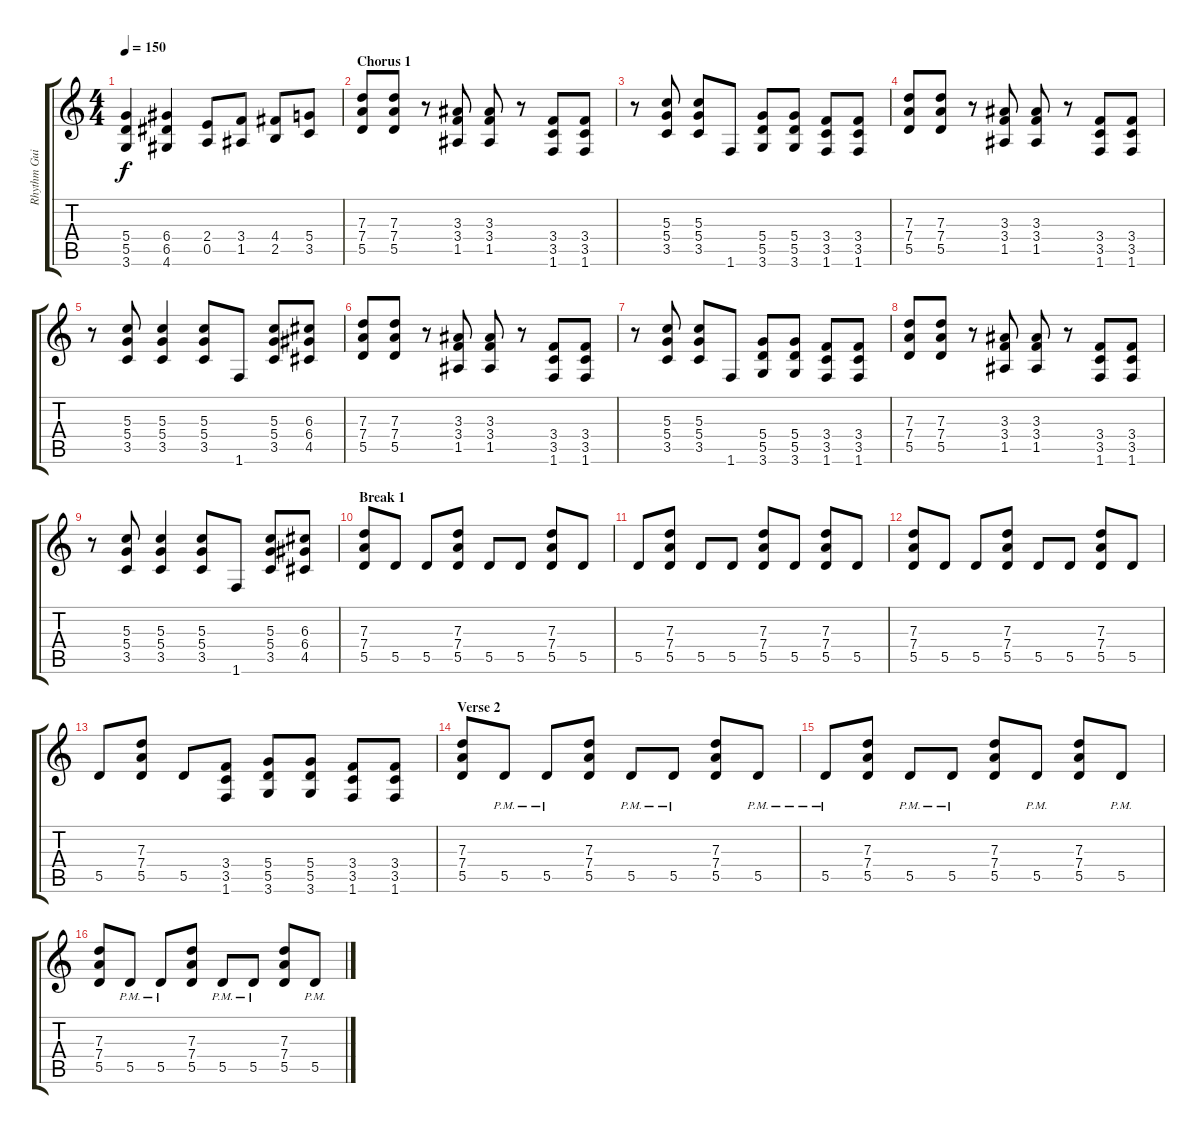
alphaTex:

\track ("Rhythm Guitar" "Rhythm Gui") {instrument overdrivenguitar}
\staff {score tabs}
\tuning (E4 B3 G3 D3 A2 E2) {hide}
\ts (4 4)
\tempo 150
\clef g2
\ks c
(5.4 5.5 3.6).4{dy f} (6.4 6.5 4.6).4 (2.4 0.5).8 (3.4 1.5).8 (4.4 2.5).8 (5.4 3.5).8 |
\section ("" "Chorus 1")
(7.3 7.4 5.5).8 (7.3 7.4 5.5).8 r.8 (3.3 3.4 1.5).8 (3.3 3.4 1.5).8 r.8 (3.4 3.5 1.6).8 (3.4 3.5 1.6).8 |
r.8 (5.3 5.4 3.5).8 (5.3 5.4 3.5).8 1.6.8 (5.4 5.5 3.6).8 (5.4 5.5 3.6).8 (3.4 3.5 1.6).8 (3.4 3.5 1.6).8 |
(7.3 7.4 5.5).8 (7.3 7.4 5.5).8 r.8 (3.3 3.4 1.5).8 (3.3 3.4 1.5).8 r.8 (3.4 3.5 1.6).8 (3.4 3.5 1.6).8 |
r.8 (5.3 5.4 3.5).8 (5.3 5.4 3.5).4 (5.3 5.4 3.5).8 1.6.8 (5.3 5.4 3.5).8 (6.3 6.4 4.5).8 |
(7.3 7.4 5.5).8 (7.3 7.4 5.5).8 r.8 (3.3 3.4 1.5).8 (3.3 3.4 1.5).8 r.8 (3.4 3.5 1.6).8 (3.4 3.5 1.6).8 |
r.8 (5.3 5.4 3.5).8 (5.3 5.4 3.5).8 1.6.8 (5.4 5.5 3.6).8 (5.4 5.5 3.6).8 (3.4 3.5 1.6).8 (3.4 3.5 1.6).8 |
(7.3 7.4 5.5).8 (7.3 7.4 5.5).8 r.8 (3.3 3.4 1.5).8 (3.3 3.4 1.5).8 r.8 (3.4 3.5 1.6).8 (3.4 3.5 1.6).8 |
r.8 (5.3 5.4 3.5).8 (5.3 5.4 3.5).4 (5.3 5.4 3.5).8 1.6.8 (5.3 5.4 3.5).8 (6.3 6.4 4.5).8 |
\section ("" "Break 1")
(7.3 7.4 5.5).8 5.5.8 5.5.8 (7.3 7.4 5.5).8 5.5.8 5.5.8 (7.3 7.4 5.5).8 5.5.8 |
5.5.8 (7.3 7.4 5.5).8 5.5.8 5.5.8 (7.3 7.4 5.5).8 5.5.8 (7.3 7.4 5.5).8 5.5.8 |
(7.3 7.4 5.5).8 5.5.8 5.5.8 (7.3 7.4 5.5).8 5.5.8 5.5.8 (7.3 7.4 5.5).8 5.5.8 |
5.5.8 (7.3 7.4 5.5).8 5.5.8 (3.4 3.5 1.6).8 (5.4 5.5 3.6).8 (5.4 5.5 3.6).8 (3.4 3.5 1.6).8 (3.4 3.5 1.6).8 |
\section ("" "Verse 2")
(7.3 7.4 5.5).8 5.5{pm}.8 5.5{pm}.8 (7.3 7.4 5.5).8 5.5{pm}.8 5.5{pm}.8 (7.3 7.4 5.5).8 5.5{pm}.8 |
5.5{pm}.8 (7.3 7.4 5.5).8 5.5{pm}.8 5.5{pm}.8 (7.3 7.4 5.5).8 5.5{pm}.8 (7.3 7.4 5.5).8 5.5{pm}.8 |
(7.3 7.4 5.5).8 5.5{pm}.8 5.5{pm}.8 (7.3 7.4 5.5).8 5.5{pm}.8 5.5{pm}.8 (7.3 7.4 5.5).8 5.5{pm}.8
